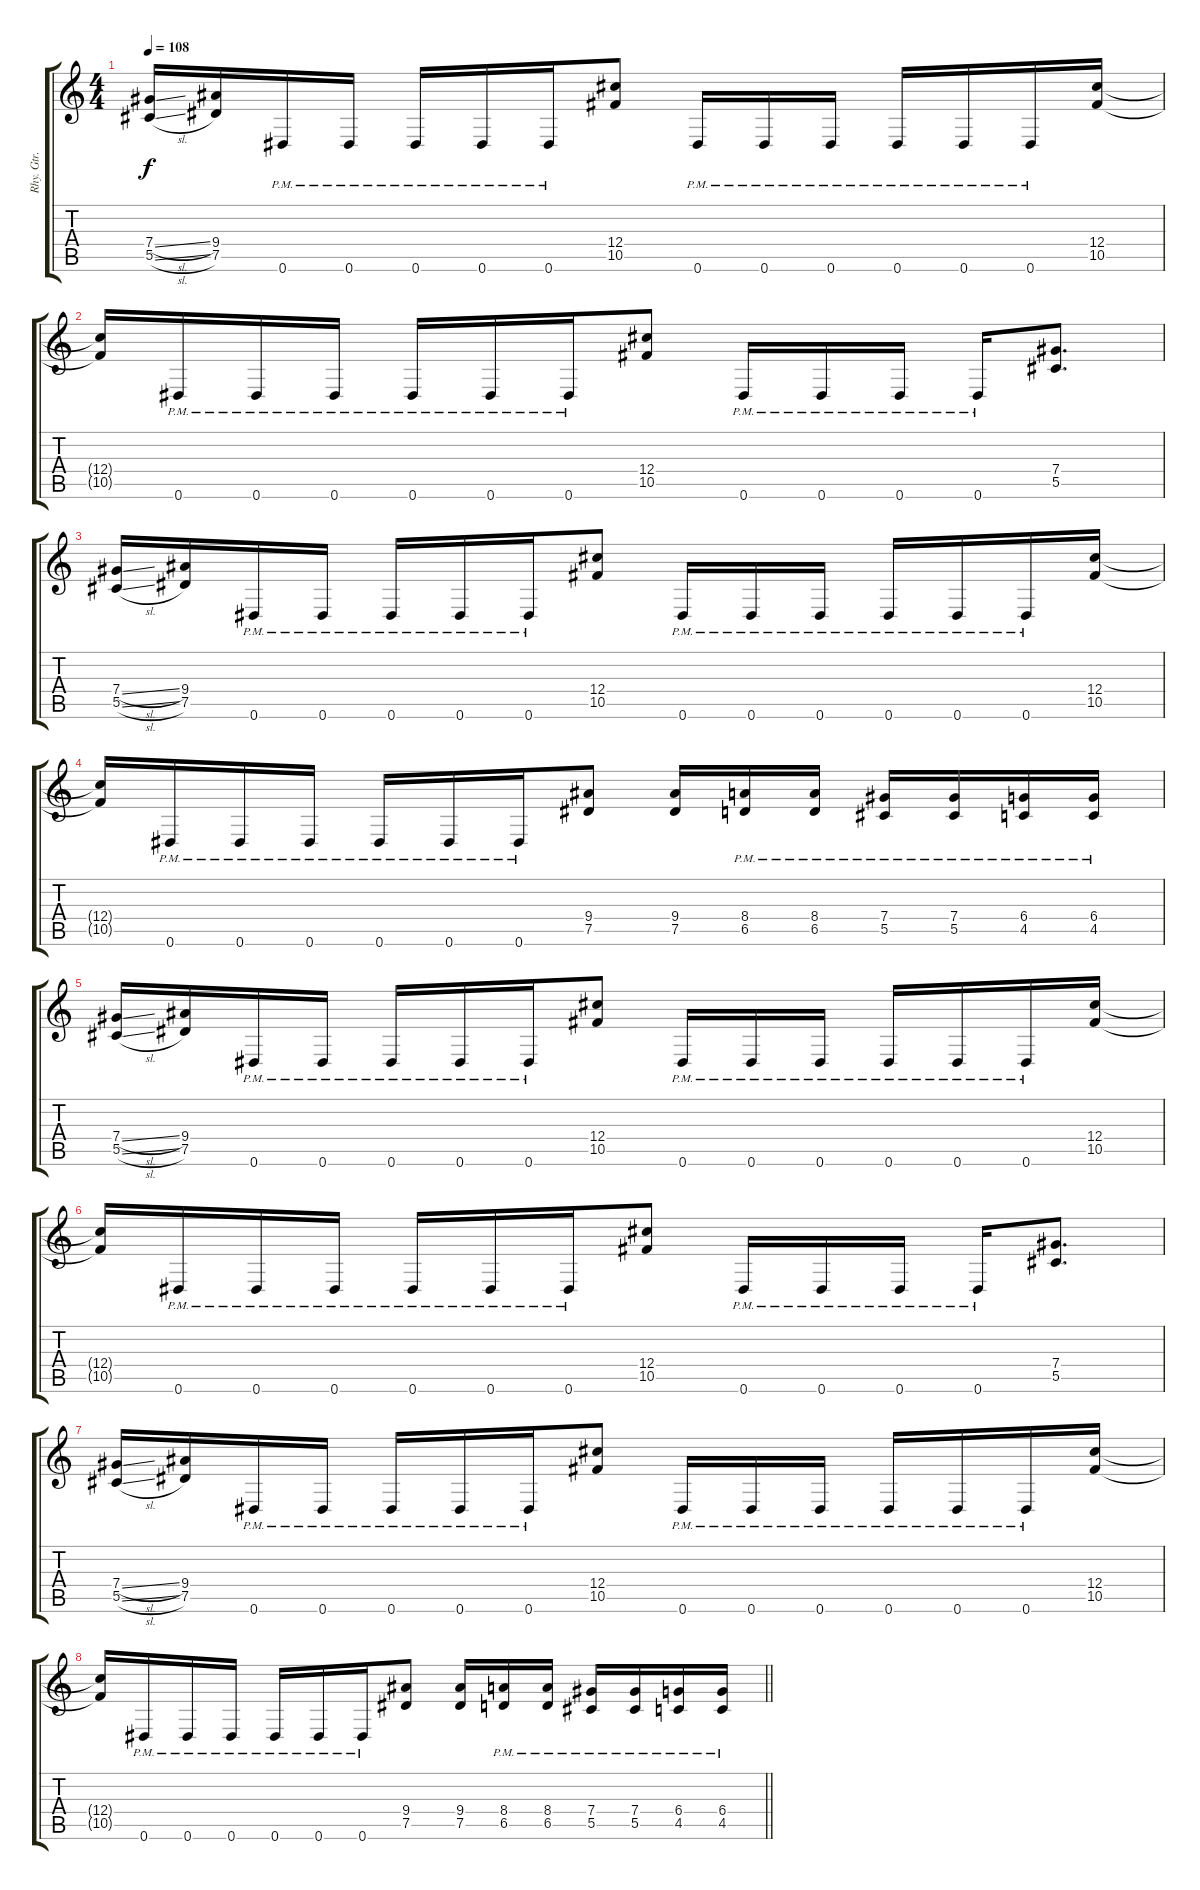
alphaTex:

\track ("Rhy. Gtr. 2" "Rhy. Gtr. ") {instrument distortionguitar}
\staff {score tabs}
\tuning (Eb4 Bb3 Gb3 Db3 Ab2 Eb2) {hide}
\ts (4 4)
\tempo 108
\clef g2
\ks c
(7.4{sl} 5.5{sl}).16{dy f} (9.4 7.5).16 0.6{pm}.16 0.6{pm}.16 0.6{pm}.16 0.6{pm}.16 0.6{pm}.16 (12.4 10.5).8 0.6{pm}.16 0.6{pm}.16 0.6{pm}.16 0.6{pm}.16 0.6{pm}.16 0.6{pm}.16 (12.4 10.5).16 |
(12.4{t} 10.5{t}).16 0.6{pm}.16 0.6{pm}.16 0.6{pm}.16 0.6{pm}.16 0.6{pm}.16 0.6{pm}.16 (12.4 10.5).8 0.6{pm}.16 0.6{pm}.16 0.6{pm}.16 0.6{pm}.16 (7.4 5.5).8{d} |
(7.4{sl} 5.5{sl}).16 (9.4 7.5).16 0.6{pm}.16 0.6{pm}.16 0.6{pm}.16 0.6{pm}.16 0.6{pm}.16 (12.4 10.5).8 0.6{pm}.16 0.6{pm}.16 0.6{pm}.16 0.6{pm}.16 0.6{pm}.16 0.6{pm}.16 (12.4 10.5).16 |
(12.4{t} 10.5{t}).16 0.6{pm}.16 0.6{pm}.16 0.6{pm}.16 0.6{pm}.16 0.6{pm}.16 0.6{pm}.16 (9.4 7.5).8 (9.4 7.5).16 (8.4{pm} 6.5{pm}).16 (8.4{pm} 6.5{pm}).16 (7.4{pm} 5.5{pm}).16 (7.4{pm} 5.5{pm}).16 (6.4{pm} 4.5{pm}).16 (6.4{pm} 4.5{pm}).16 |
(7.4{sl} 5.5{sl}).16 (9.4 7.5).16 0.6{pm}.16 0.6{pm}.16 0.6{pm}.16 0.6{pm}.16 0.6{pm}.16 (12.4 10.5).8 0.6{pm}.16 0.6{pm}.16 0.6{pm}.16 0.6{pm}.16 0.6{pm}.16 0.6{pm}.16 (12.4 10.5).16 |
(12.4{t} 10.5{t}).16 0.6{pm}.16 0.6{pm}.16 0.6{pm}.16 0.6{pm}.16 0.6{pm}.16 0.6{pm}.16 (12.4 10.5).8 0.6{pm}.16 0.6{pm}.16 0.6{pm}.16 0.6{pm}.16 (7.4 5.5).8{d} |
(7.4{sl} 5.5{sl}).16 (9.4 7.5).16 0.6{pm}.16 0.6{pm}.16 0.6{pm}.16 0.6{pm}.16 0.6{pm}.16 (12.4 10.5).8 0.6{pm}.16 0.6{pm}.16 0.6{pm}.16 0.6{pm}.16 0.6{pm}.16 0.6{pm}.16 (12.4 10.5).16 |
\barLineRight lightlight
(12.4{t} 10.5{t}).16 0.6{pm}.16 0.6{pm}.16 0.6{pm}.16 0.6{pm}.16 0.6{pm}.16 0.6{pm}.16 (9.4 7.5).8 (9.4 7.5).16 (8.4{pm} 6.5{pm}).16 (8.4{pm} 6.5{pm}).16 (7.4{pm} 5.5{pm}).16 (7.4{pm} 5.5{pm}).16 (6.4{pm} 4.5{pm}).16 (6.4{pm} 4.5{pm}).16
